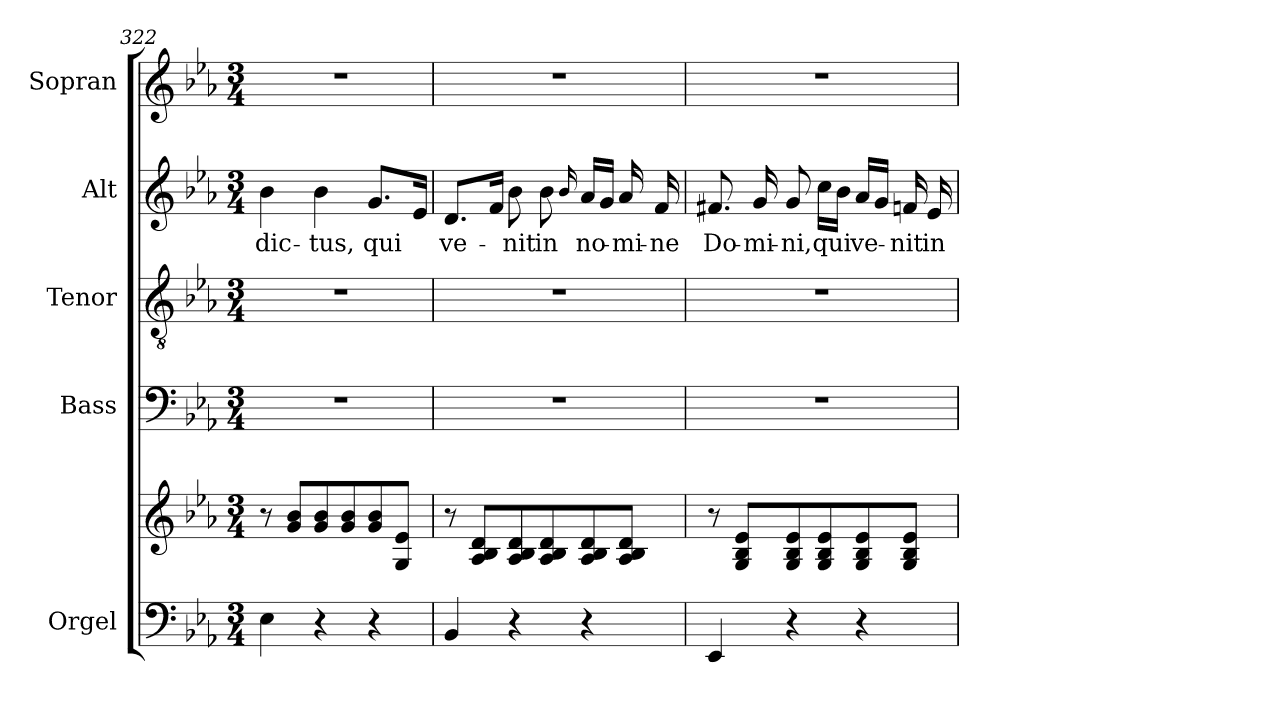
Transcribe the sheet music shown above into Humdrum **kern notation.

**kern	**kern	**kern	**kern	**kern	**text	**kern
*part5	*part5	*part4	*part3	*part2	*part2	*part1
*staff6	*staff5	*staff4	*staff3	*staff2	*staff2	*staff1
*I"Orgel	*	*I"Bass	*I"Tenor	*I"Alt	*	*I"Sopran
*I'Org.	*	*I'B.	*I'T.	*I'A.	*	*I'S.
*clefF4	*clefG2	*clefF4	*clefGv2	*clefG2	*	*clefG2
*k[b-e-a-]	*k[b-e-a-]	*k[b-e-a-]	*k[b-e-a-]	*k[b-e-a-]	*	*k[b-e-a-]
*E-:	*E-:	*E-:	*E-:	*E-:	*	*E-:
*M3/4	*M3/4	*M3/4	*M3/4	*M3/4	*	*M3/4
=322	=322	=322	=322	=322	=322	=322
!	!	!	!	!	!LO:LY:b	!
4E-\	8r	2.r	2.r	4b-\	-dic-	2.r
.	8g/ 8b-/L	.	.	.	.	.
!	!	!	!	!	!LO:LY:b	!
4r	8g/ 8b-/	.	.	4b-\	-tus,	.
.	8g/ 8b-/	.	.	.	.	.
!	!	!	!	!	!LO:LY:b	!
4r	8g/ 8b-/	.	.	8.g/L	qui	.
.	8G/ 8e-/J	.	.	.	.	.
.	.	.	.	16e-/Jk	.	.
=323	=323	=323	=323	=323	=323	=323
!	!	!	!	!	!LO:LY:b	!
4BB-/	8r	2.r	2.r	8.d/L	ve-	2.r
.	8A-/ 8B-/ 8d/L	.	.	.	.	.
.	.	.	.	16f/Jk	.	.
!	!	!	!	!	!LO:LY:b	!
4r	8A-/ 8B-/ 8d/	.	.	8b-\	-nit	.
!	!	!	!	!	!LO:LY:b	!
.	8A-/ 8B-/ 8d/	.	.	8b-\	in	.
.	.	.	.	16qqb-/	.	.
!	!	!	!	!	!LO:LY:b	!
4r	8A-/ 8B-/ 8d/	.	.	16a-/LL	no-	.
.	.	.	.	16g/JJ	.	.
!	!	!	!	!	!LO:LY:b	!
.	8A-/ 8B-/ 8d/J	.	.	16a-/	-mi-	.
!	!	!	!	!	!LO:LY:b	!
.	.	.	.	16f/	-ne	.
=324	=324	=324	=324	=324	=324	=324
!	!	!	!	!	!LO:LY:b	!
4EE-/	8r	2.r	2.r	8.f#X/	Do-	2.r
.	8G/ 8B-/ 8e-/L	.	.	.	.	.
!	!	!	!	!	!LO:LY:b	!
.	.	.	.	16g/	-mi-	.
!	!	!	!	!	!LO:LY:b	!
4r	8G/ 8B-/ 8e-/	.	.	8g/	-ni,	.
!	!	!	!	!	!LO:LY:b	!
.	8G/ 8B-/ 8e-/	.	.	16cc\LL	qui	.
.	.	.	.	16b-\JJ	.	.
!	!	!	!	!	!LO:LY:b	!
4r	8G/ 8B-/ 8e-/	.	.	16a-/LL	ve-	.
.	.	.	.	16g/JJ	.	.
!	!	!	!	!	!LO:LY:b	!
.	8G/ 8B-/ 8e-/J	.	.	16fn/	-nit	.
!	!	!	!	!	!LO:LY:b	!
.	.	.	.	16e-/	in	.
=	=	=	=	=	=	=
*-	*-	*-	*-	*-	*-	*-
